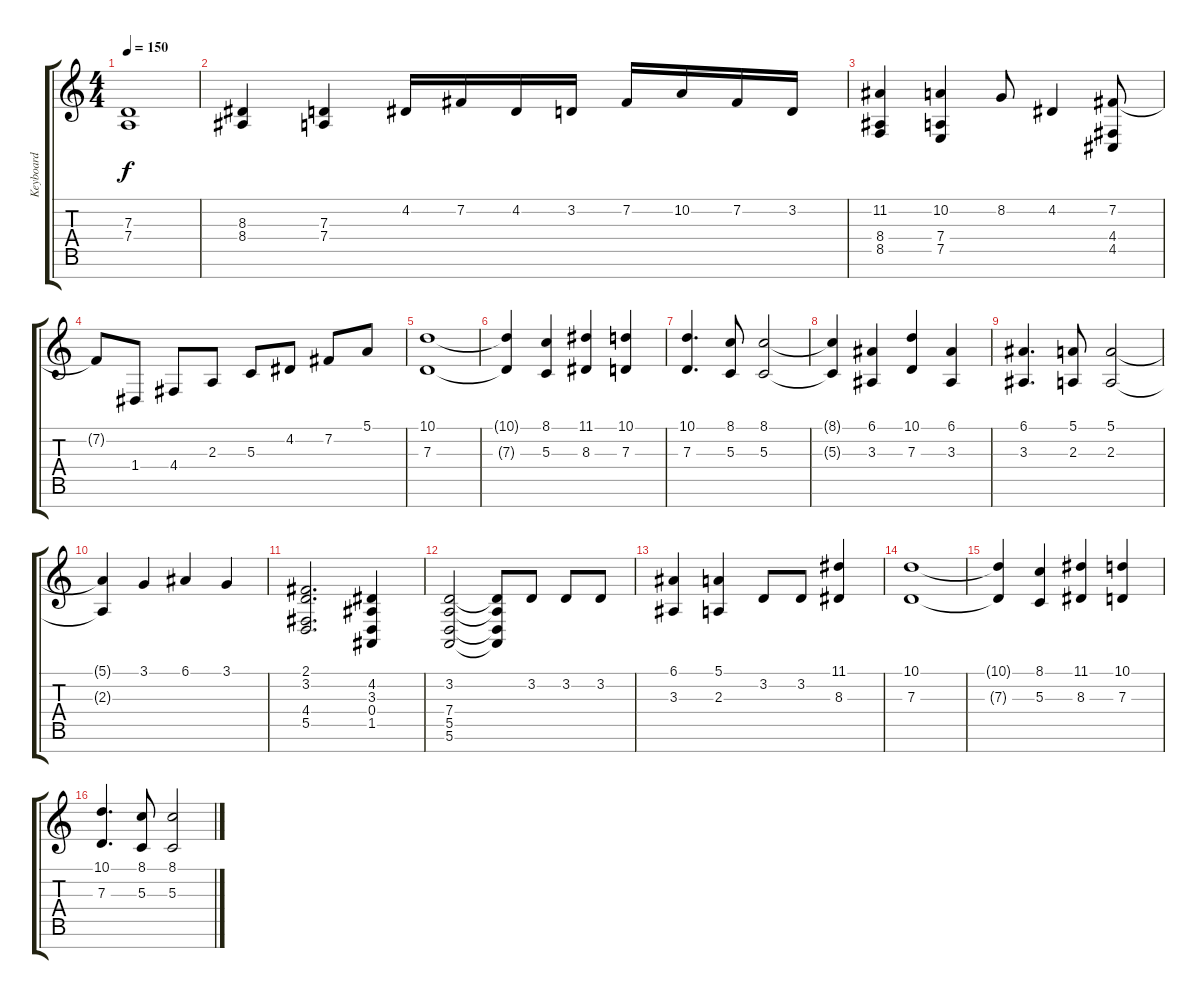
\track ("Keyboard" "Keyboard") {instrument stringensemble1}
\staff {score tabs}
\tuning (E4 B3 G3 D3 A2 E2 B1) {hide}
\ts (4 4)
\tempo 150
\clef g2
\ks c
(7.3 7.4).1{dy f} |
(8.3 8.4).4 (7.3 7.4).4 4.2.16 7.2.16 4.2.16 3.2.16 7.2.16 10.2.16 7.2.16 3.2.16 |
(11.2 8.4 8.5).4 (10.2 7.4 7.5).4 8.2.8 4.2.4 (7.2 4.4 4.5).8 |
7.2{t}.8 1.4.8 4.4.8 2.3.8 5.3.8 4.2.8 7.2.8 5.1.8 |
(10.1 7.3).1{volume 12} |
(10.1{t} 7.3{t}).4 (8.1 5.3).4 (11.1 8.3).4 (10.1 7.3).4 |
(10.1 7.3).4{d} (8.1 5.3).8 (8.1 5.3).2 |
(8.1{t} 5.3{t}).4 (6.1 3.3).4 (10.1 7.3).4 (6.1 3.3).4 |
(6.1 3.3).4{d} (5.1 2.3).8 (5.1 2.3).2 |
(5.1{t} 2.3{t}).4 3.1.4 6.1.4 3.1.4 |
(2.1 3.2 4.4 5.5).2{d} (4.2 3.3 0.4 1.5).4 |
(3.2 7.4 5.5 5.6).2 (3.2{t} 7.4{t} 5.5{t} 5.6{t}).8 3.2.8 3.2.8 3.2.8 |
(6.1 3.3).4 (5.1 2.3).4 3.2.8 3.2.8 (11.1 8.3).4 |
(10.1 7.3).1{volume 12} |
(10.1{t} 7.3{t}).4 (8.1 5.3).4 (11.1 8.3).4 (10.1 7.3).4 |
(10.1 7.3).4{d} (8.1 5.3).8 (8.1 5.3).2
